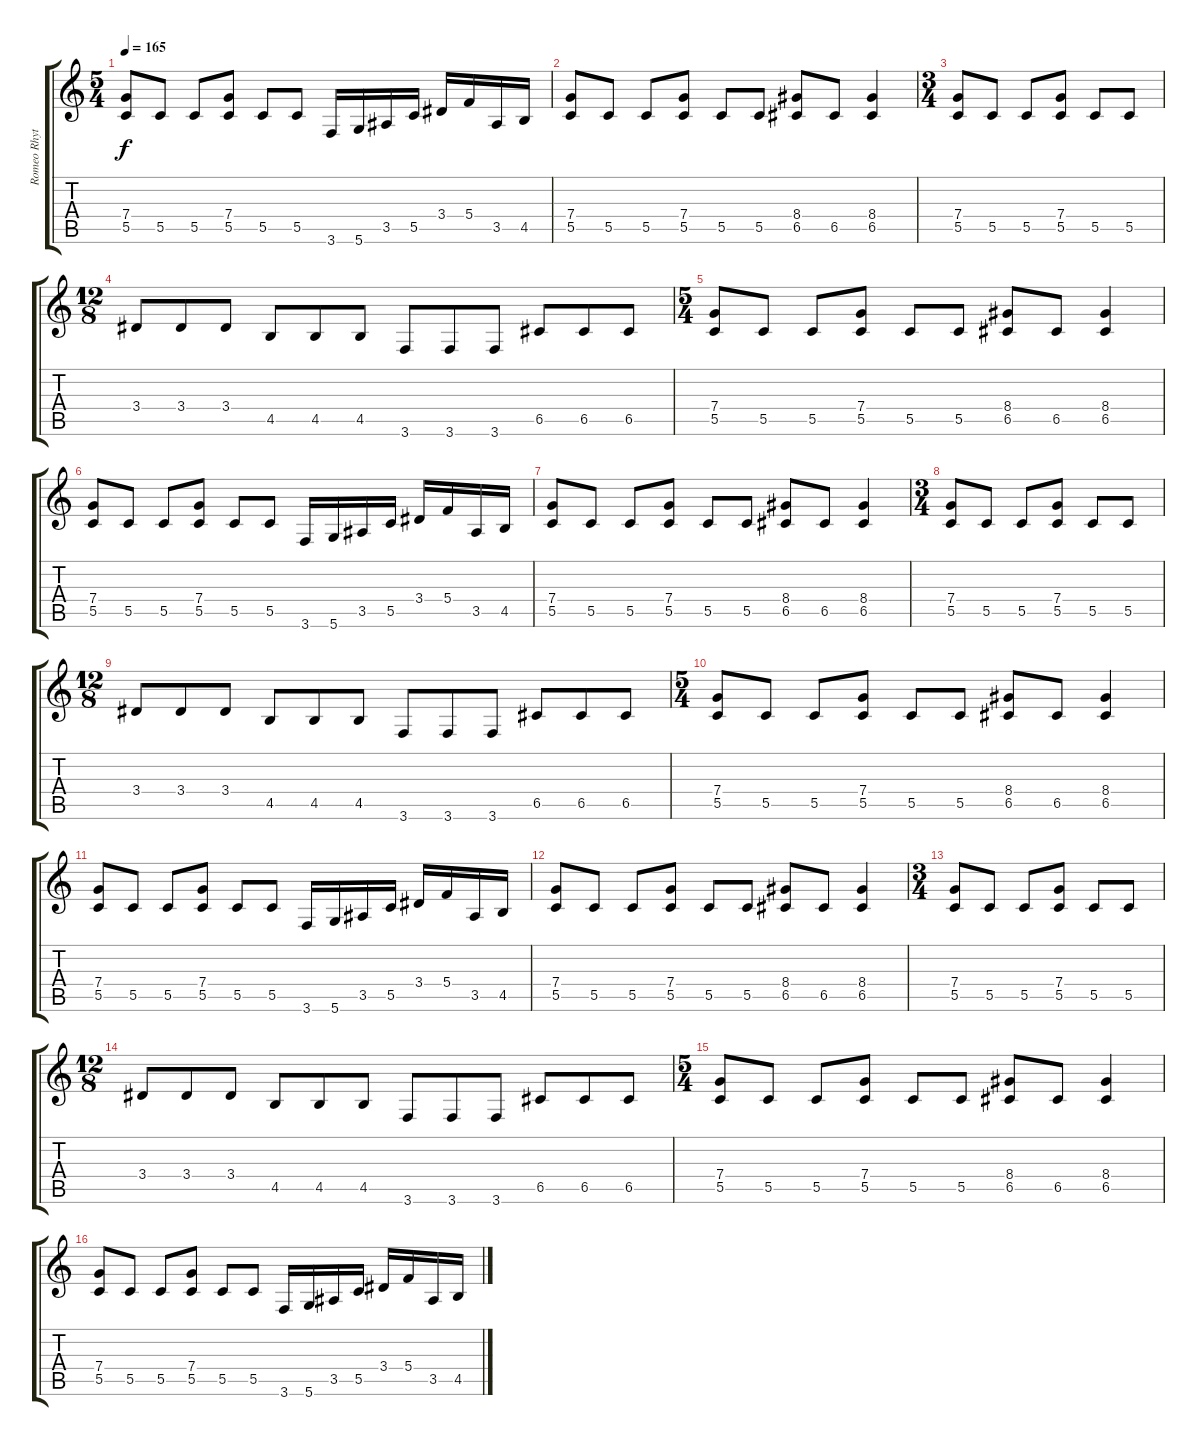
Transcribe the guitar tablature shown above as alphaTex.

\track ("Romeo Rhythim" "Romeo Rhyt") {instrument overdrivenguitar}
\staff {score tabs}
\tuning (D4 A3 F3 C3 G2 D2) {hide}
\ts (5 4)
\tempo 165
\clef g2
\ks c
(7.4 5.5).8{dy f} 5.5.8 5.5.8 (7.4 5.5).8 5.5.8 5.5.8 3.6.16 5.6.16 3.5.16 5.5.16 3.4.16 5.4.16 3.5.16 4.5.16 |
(7.4 5.5).8 5.5.8 5.5.8 (7.4 5.5).8 5.5.8 5.5.8 (8.4 6.5).8 6.5.8 (8.4 6.5).4 |
\ts (3 4)
(7.4 5.5).8 5.5.8 5.5.8 (7.4 5.5).8 5.5.8 5.5.8 |
\ts (12 8)
3.4.8 3.4.8 3.4.8 4.5.8 4.5.8 4.5.8 3.6.8 3.6.8 3.6.8 6.5.8 6.5.8 6.5.8 |
\ts (5 4)
(7.4 5.5).8 5.5.8 5.5.8 (7.4 5.5).8 5.5.8 5.5.8 (8.4 6.5).8 6.5.8 (8.4 6.5).4 |
(7.4 5.5).8 5.5.8 5.5.8 (7.4 5.5).8 5.5.8 5.5.8 3.6.16 5.6.16 3.5.16 5.5.16 3.4.16 5.4.16 3.5.16 4.5.16 |
(7.4 5.5).8 5.5.8 5.5.8 (7.4 5.5).8 5.5.8 5.5.8 (8.4 6.5).8 6.5.8 (8.4 6.5).4 |
\ts (3 4)
(7.4 5.5).8 5.5.8 5.5.8 (7.4 5.5).8 5.5.8 5.5.8 |
\ts (12 8)
3.4.8 3.4.8 3.4.8 4.5.8 4.5.8 4.5.8 3.6.8 3.6.8 3.6.8 6.5.8 6.5.8 6.5.8 |
\ts (5 4)
(7.4 5.5).8 5.5.8 5.5.8 (7.4 5.5).8 5.5.8 5.5.8 (8.4 6.5).8 6.5.8 (8.4 6.5).4 |
(7.4 5.5).8 5.5.8 5.5.8 (7.4 5.5).8 5.5.8 5.5.8 3.6.16 5.6.16 3.5.16 5.5.16 3.4.16 5.4.16 3.5.16 4.5.16 |
(7.4 5.5).8 5.5.8 5.5.8 (7.4 5.5).8 5.5.8 5.5.8 (8.4 6.5).8 6.5.8 (8.4 6.5).4 |
\ts (3 4)
(7.4 5.5).8 5.5.8 5.5.8 (7.4 5.5).8 5.5.8 5.5.8 |
\ts (12 8)
3.4.8 3.4.8 3.4.8 4.5.8 4.5.8 4.5.8 3.6.8 3.6.8 3.6.8 6.5.8 6.5.8 6.5.8 |
\ts (5 4)
(7.4 5.5).8 5.5.8 5.5.8 (7.4 5.5).8 5.5.8 5.5.8 (8.4 6.5).8 6.5.8 (8.4 6.5).4 |
(7.4 5.5).8 5.5.8 5.5.8 (7.4 5.5).8 5.5.8 5.5.8 3.6.16 5.6.16 3.5.16 5.5.16 3.4.16 5.4.16 3.5.16 4.5.16
